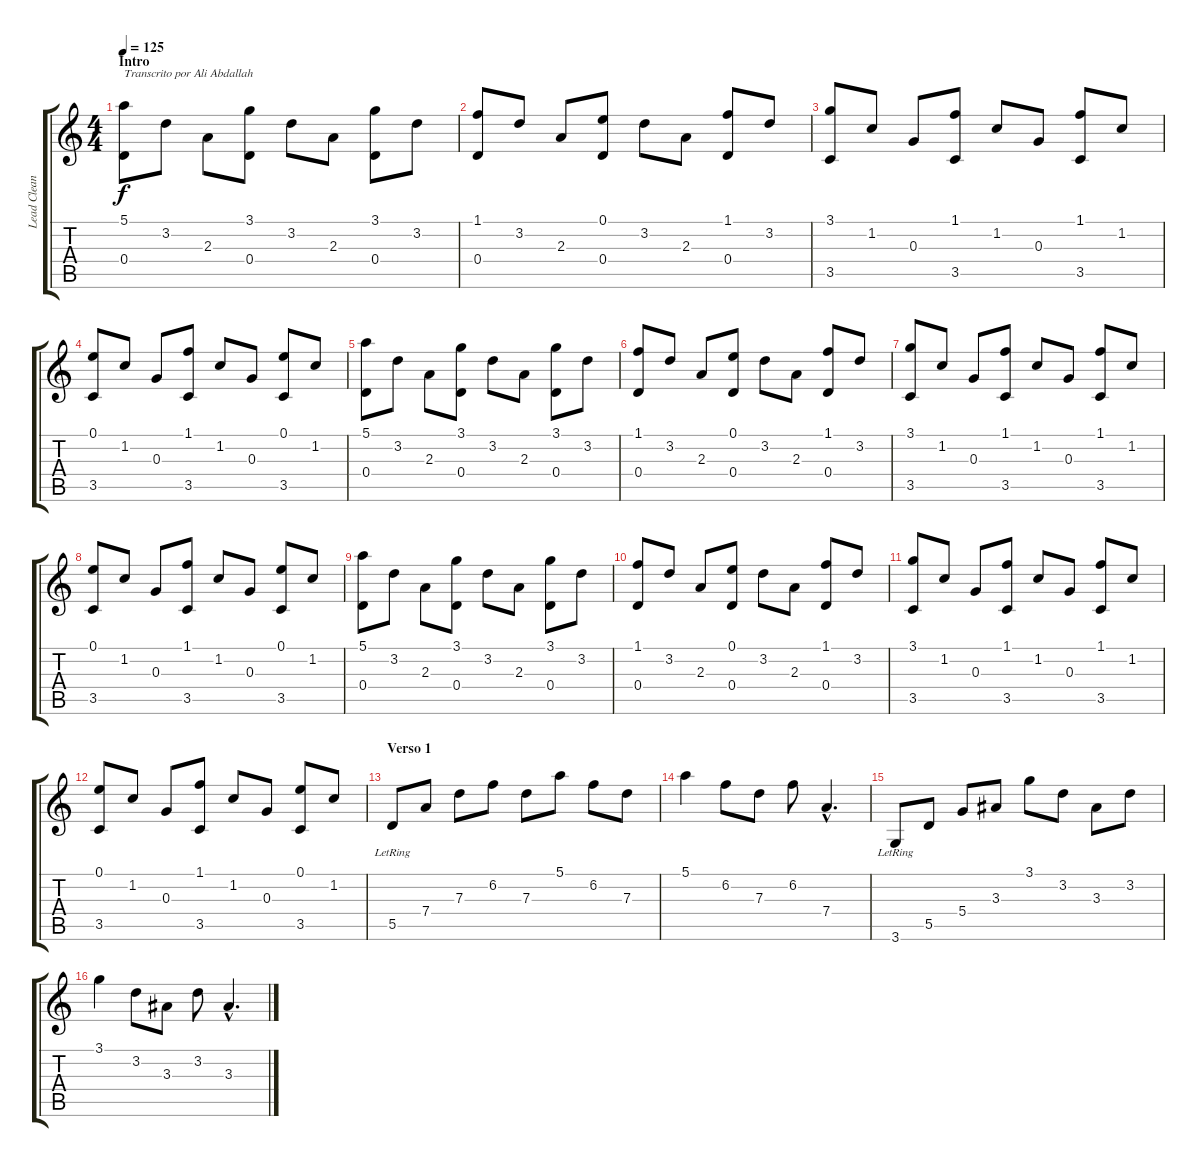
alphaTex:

\track ("Lead Clean Guitar" "Lead Clean") {instrument acousticguitarnylon}
\staff {score tabs}
\tuning (E4 B3 G3 D3 A2 E2) {hide}
\ts (4 4)
\section ("" "Intro")
\tempo 125
\clef g2
\ks c
(5.1 0.4).8{txt "Transcrito por Ali Abdallah" dy f instrument acousticguitarnylon} 3.2.8 2.3.8 (3.1 0.4).8 3.2.8 2.3.8 (3.1 0.4).8 3.2.8 |
(1.1 0.4).8 3.2.8 2.3.8 (0.1 0.4).8 3.2.8 2.3.8 (1.1 0.4).8 3.2.8 |
(3.1 3.5).8 1.2.8 0.3.8 (1.1 3.5).8 1.2.8 0.3.8 (1.1 3.5).8 1.2.8 |
(0.1 3.5).8 1.2.8 0.3.8 (1.1 3.5).8 1.2.8 0.3.8 (0.1 3.5).8 1.2.8 |
(5.1 0.4).8 3.2.8 2.3.8 (3.1 0.4).8 3.2.8 2.3.8 (3.1 0.4).8 3.2.8 |
(1.1 0.4).8 3.2.8 2.3.8 (0.1 0.4).8 3.2.8 2.3.8 (1.1 0.4).8 3.2.8 |
(3.1 3.5).8 1.2.8 0.3.8 (1.1 3.5).8 1.2.8 0.3.8 (1.1 3.5).8 1.2.8 |
(0.1 3.5).8 1.2.8 0.3.8 (1.1 3.5).8 1.2.8 0.3.8 (0.1 3.5).8 1.2.8 |
(5.1 0.4).8 3.2.8 2.3.8 (3.1 0.4).8 3.2.8 2.3.8 (3.1 0.4).8 3.2.8 |
(1.1 0.4).8 3.2.8 2.3.8 (0.1 0.4).8 3.2.8 2.3.8 (1.1 0.4).8 3.2.8 |
(3.1 3.5).8 1.2.8 0.3.8 (1.1 3.5).8 1.2.8 0.3.8 (1.1 3.5).8 1.2.8 |
(0.1 3.5).8 1.2.8 0.3.8 (1.1 3.5).8 1.2.8 0.3.8 (0.1 3.5).8 1.2.8 |
\section ("" "Verso 1")
5.5{lr}.8 7.4.8 7.3.8 6.2.8 7.3.8 5.1.8 6.2.8 7.3.8 |
5.1.4 6.2.8 7.3.8 6.2.8 7.4{hac}.4{d} |
3.6{lr}.8 5.5.8 5.4.8 3.3.8 3.1.8 3.2.8 3.3.8 3.2.8 |
3.1.4 3.2.8 3.3.8 3.2.8 3.3{hac}.4{d}
